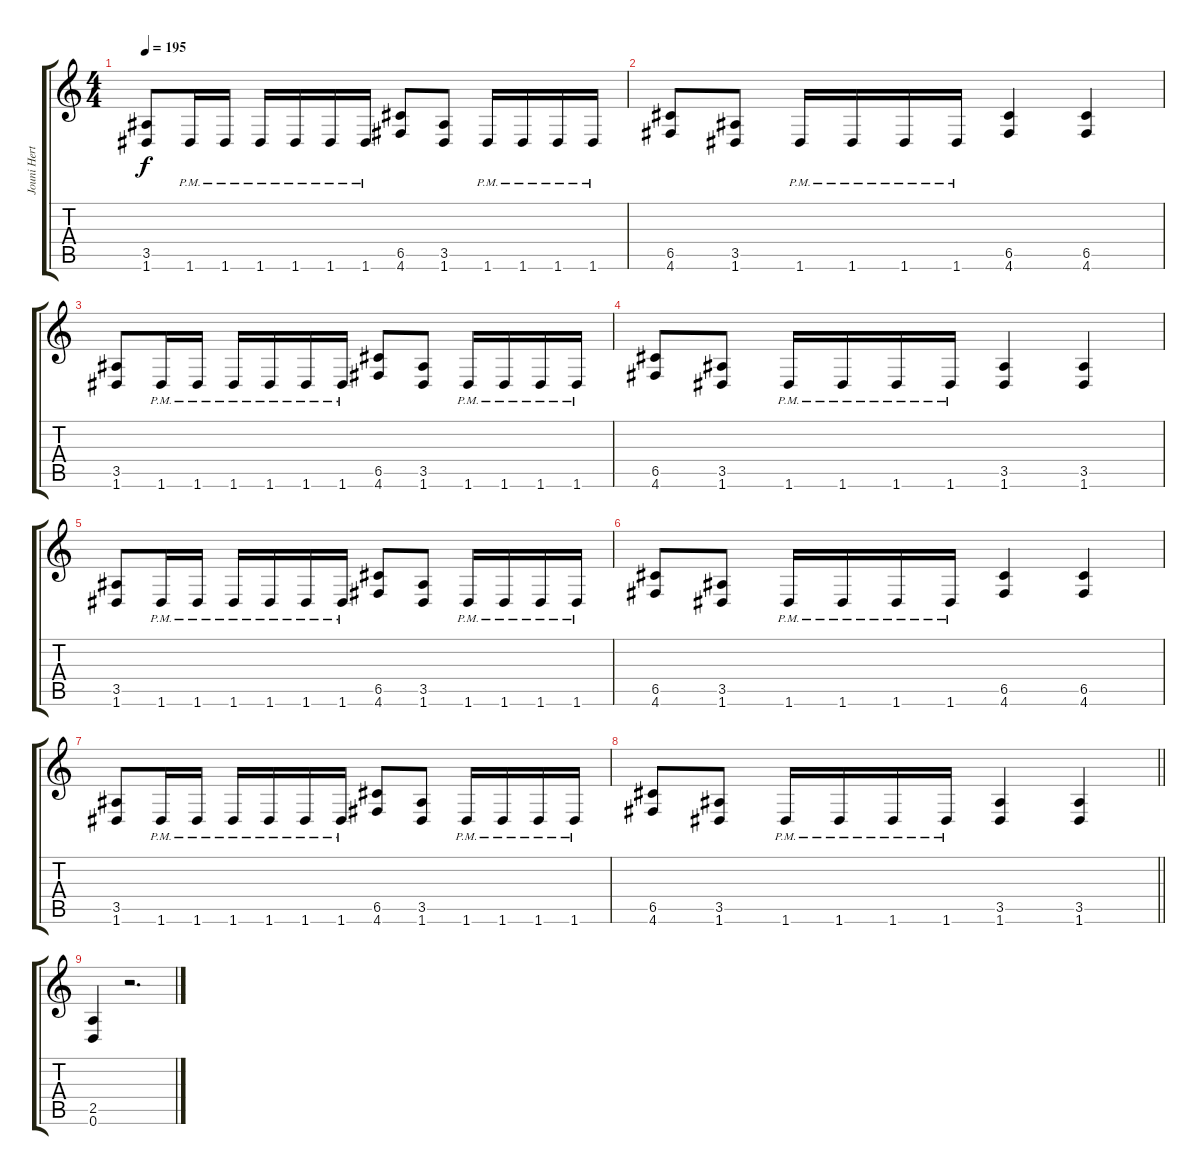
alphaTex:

\track ("Jouni Hertell" "Jouni Hert") {instrument distortionguitar}
\staff {score tabs}
\tuning (D4 A3 F3 C3 G2 D2) {hide}
\ts (4 4)
\tempo 195
\clef g2
\ks c
(3.5 1.6).8{dy f} 1.6{pm}.16 1.6{pm}.16 1.6{pm}.16 1.6{pm}.16 1.6{pm}.16 1.6{pm}.16 (6.5 4.6).8 (3.5 1.6).8 1.6{pm}.16 1.6{pm}.16 1.6{pm}.16 1.6{pm}.16 |
(6.5 4.6).8 (3.5 1.6).8 1.6{pm}.16 1.6{pm}.16 1.6{pm}.16 1.6{pm}.16 (6.5 4.6).4 (6.5 4.6).4 |
(3.5 1.6).8 1.6{pm}.16 1.6{pm}.16 1.6{pm}.16 1.6{pm}.16 1.6{pm}.16 1.6{pm}.16 (6.5 4.6).8 (3.5 1.6).8 1.6{pm}.16 1.6{pm}.16 1.6{pm}.16 1.6{pm}.16 |
(6.5 4.6).8 (3.5 1.6).8 1.6{pm}.16 1.6{pm}.16 1.6{pm}.16 1.6{pm}.16 (3.5 1.6).4 (3.5 1.6).4 |
(3.5 1.6).8 1.6{pm}.16 1.6{pm}.16 1.6{pm}.16 1.6{pm}.16 1.6{pm}.16 1.6{pm}.16 (6.5 4.6).8 (3.5 1.6).8 1.6{pm}.16 1.6{pm}.16 1.6{pm}.16 1.6{pm}.16 |
(6.5 4.6).8 (3.5 1.6).8 1.6{pm}.16 1.6{pm}.16 1.6{pm}.16 1.6{pm}.16 (6.5 4.6).4 (6.5 4.6).4 |
(3.5 1.6).8 1.6{pm}.16 1.6{pm}.16 1.6{pm}.16 1.6{pm}.16 1.6{pm}.16 1.6{pm}.16 (6.5 4.6).8 (3.5 1.6).8 1.6{pm}.16 1.6{pm}.16 1.6{pm}.16 1.6{pm}.16 |
\barLineRight lightlight
(6.5 4.6).8 (3.5 1.6).8 1.6{pm}.16 1.6{pm}.16 1.6{pm}.16 1.6{pm}.16 (3.5 1.6).4 (3.5 1.6).4 |
(2.5 0.6).4 r.2{d}
